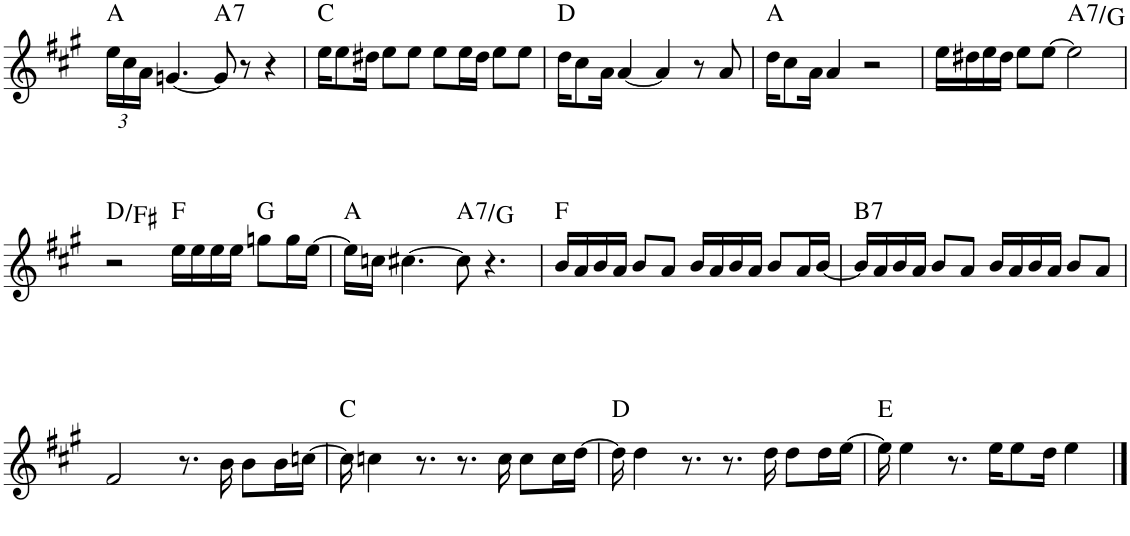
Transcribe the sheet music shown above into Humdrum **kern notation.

**kern	**harte
*part1	*part1
*staff1	*
*I"Piano	*
*I'Pno.	*
!!LO:PB:g=z
*clefG2	*
*k[f#c#g#]	*
*M4/4	*
*Xbrackettup	*
=38	=38
24ee\LL	A:maj
24cc#\	.
24a\JJ	.
[4.gn/	.
!	!LO:H:kt=7
8g/]	A:7
8r	.
4r	.
=39	=39
16ee\KL	C:maj
8ee\	.
16dd#X\Jk	.
8ee\L	.
8ee\J	.
8ee\L	.
16ee\L	.
16dd#\JJ	.
8ee\L	.
8ee\J	.
=40	=40
16dd\KL	D:maj
8cc#\	.
16a\Jk	.
[4a/	.
4a/]	.
8r	.
8a/	.
=41	=41
16dd\KL	A:maj
8cc#\	.
16a\Jk	.
4a/	.
2r	.
=42	=42
16ee\LL	.
16dd#X\	.
16ee\	.
16dd#\JJ	.
8ee\L	.
[8ee\J	.
!	!LO:H:kt=7
2ee\]	A:7/b7
!!LO:LB:g=z
=43	=43
2r	D:maj/3
16ee\LL	F:maj
16ee\	.
16ee\	.
16ee\JJ	.
8ggn\L	G:maj
16gg\L	.
[16ee\JJ	.
=44	=44
16ee\LL]	A:maj
16ccn\JJ	.
[4.cc#X\	.
!	!LO:H:kt=7
8cc#\]	A:7/b7
4.r	.
=45	=45
16b/LL	F:maj
16a/	.
16b/	.
16a/JJ	.
8b/L	.
8a/J	.
16b/LL	.
16a/	.
16b/	.
16a/JJ	.
8b/L	.
16a/L	.
[16b/JJ	.
=46	=46
!	!LO:H:kt=7
16b/LL]	B:7
16a/	.
16b/	.
16a/JJ	.
8b/L	.
8a/J	.
16b/LL	.
16a/	.
16b/	.
16a/JJ	.
8b/L	.
8a/J	.
!!LO:LB:g=z
=47	=47
2f#/	.
8.r	.
16b\	.
8b\L	.
16b\L	.
[16ccn\JJ	.
=48	=48
16cc\]	C:maj
4ccn\	.
8.r	.
8.r	.
16cc\	.
8cc\L	.
16cc\L	.
[16dd\JJ	.
=49	=49
16dd\]	D:maj
4dd\	.
8.r	.
8.r	.
16dd\	.
8dd\L	.
16dd\L	.
[16ee\JJ	.
=50	=50
16ee\]	E:maj
4ee\	.
8.r	.
16ee\KL	.
8ee\	.
16dd\Jk	.
4ee\	.
==	==
*-	*-
